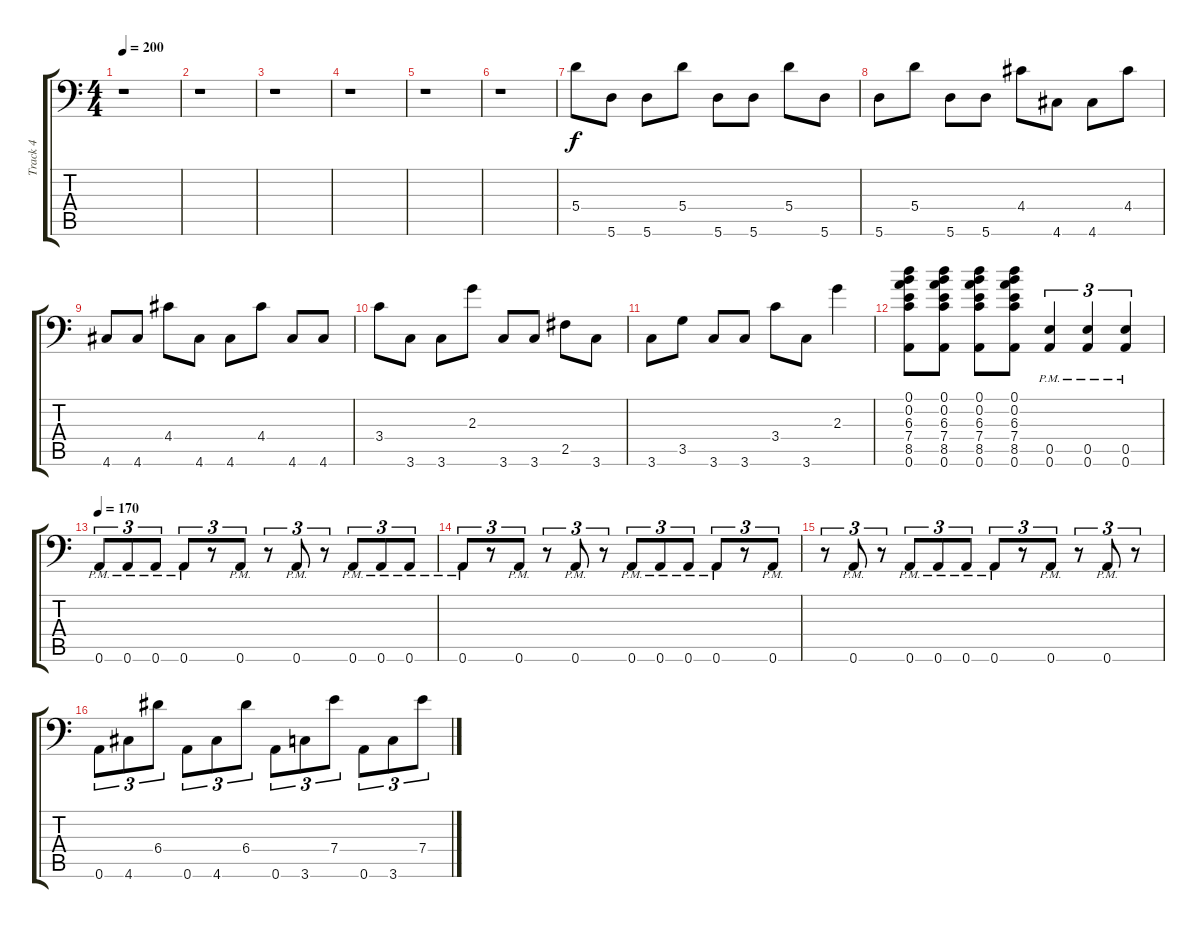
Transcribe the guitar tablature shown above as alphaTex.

\track ("Track 4" "Track 4") {instrument overdrivenguitar}
\staff {score tabs}
\tuning (D4 A3 F3 A2 E2 A1) {hide}
\ts (4 4)
\tempo 200
\clef f4
\ks c
r.1{dy f} |
r.1 |
r.1 |
r.1 |
r.1 |
r.1 |
5.4.8 5.6.8 5.6.8 5.4.8 5.6.8 5.6.8 5.4.8 5.6.8 |
5.6.8 5.4.8 5.6.8 5.6.8 4.4.8 4.6.8 4.6.8 4.4.8 |
4.6.8 4.6.8 4.4.8 4.6.8 4.6.8 4.4.8 4.6.8 4.6.8 |
3.4.8 3.6.8 3.6.8 2.3.8 3.6.8 3.6.8 2.5.8 3.6.8 |
3.6.8 3.5.8 3.6.8 3.6.8 3.4.8 3.6.8 2.3.4 |
(0.1 0.2 6.3 7.4 8.5 0.6).8 (0.1 0.2 6.3 7.4 8.5 0.6).8 (0.1 0.2 6.3 7.4 8.5 0.6).8 (0.1 0.2 6.3 7.4 8.5 0.6).8 (0.5{pm} 0.6{pm}).4{tu (3 2)} (0.5{pm} 0.6{pm}).4{tu (3 2)} (0.5{pm} 0.6{pm}).4{tu (3 2)} |
\tempo 170
0.6{pm}.8{tu (3 2)} 0.6{pm}.8{tu (3 2)} 0.6{pm}.8{tu (3 2)} 0.6{pm}.8{tu (3 2)} r.8{tu (3 2)} 0.6{pm}.8{tu (3 2)} r.8{tu (3 2)} 0.6{pm}.8{tu (3 2)} r.8{tu (3 2)} 0.6{pm}.8{tu (3 2)} 0.6{pm}.8{tu (3 2)} 0.6{pm}.8{tu (3 2)} |
0.6{pm}.8{tu (3 2)} r.8{tu (3 2)} 0.6{pm}.8{tu (3 2)} r.8{tu (3 2)} 0.6{pm}.8{tu (3 2)} r.8{tu (3 2)} 0.6{pm}.8{tu (3 2)} 0.6{pm}.8{tu (3 2)} 0.6{pm}.8{tu (3 2)} 0.6{pm}.8{tu (3 2)} r.8{tu (3 2)} 0.6{pm}.8{tu (3 2)} |
r.8{tu (3 2)} 0.6{pm}.8{tu (3 2)} r.8{tu (3 2)} 0.6{pm}.8{tu (3 2)} 0.6{pm}.8{tu (3 2)} 0.6{pm}.8{tu (3 2)} 0.6{pm}.8{tu (3 2)} r.8{tu (3 2)} 0.6{pm}.8{tu (3 2)} r.8{tu (3 2)} 0.6{pm}.8{tu (3 2)} r.8{tu (3 2)} |
0.6.8{tu (3 2)} 4.6.8{tu (3 2)} 6.4.8{tu (3 2)} 0.6.8{tu (3 2)} 4.6.8{tu (3 2)} 6.4.8{tu (3 2)} 0.6.8{tu (3 2)} 3.6.8{tu (3 2)} 7.4.8{tu (3 2)} 0.6.8{tu (3 2)} 3.6.8{tu (3 2)} 7.4.8{tu (3 2)}
